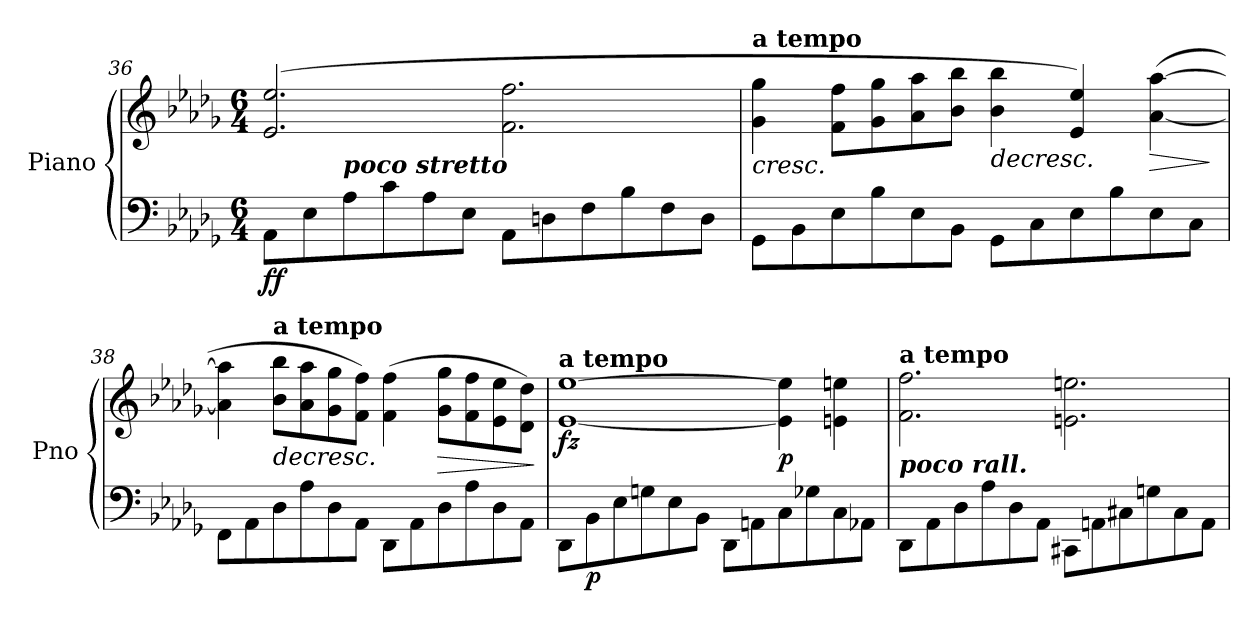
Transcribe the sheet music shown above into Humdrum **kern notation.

**kern	**kern	**dynam
*part1	*part1	*part1
*staff2	*staff1	*staff1/2
*I"Piano	*	*
*I'Pno	*	*
*clefF4	*clefG2	*
*k[b-e-a-d-g-]	*k[b-e-a-d-g-]	*
*M6/4	*M6/4	*
=36	=36	=36
!	!	!LO:DY:b=2
!	!	!LO:DY:n=1:b
8AA-\L	(>2.e-/ 2.ee-/	f f
8E-\	.	.
!LO:TX:a:Bi:t=poco stretto	!	!
8A-\	.	.
8c\	.	.
8A-\	.	.
8E-\J	.	.
8AA-\L	2.f\ 2.ff\	.
8Dn\	.	.
8F\	.	.
8B-\	.	.
8F\	.	.
8D\J	.	.
=37	=37	=37
!	!LO:TX:a:B:t=a tempo	!
!	!	!LO:HP:b
8GG-\L	4g-\ 4gg-\	<
8BB-\	.	.
8E-\	8f\ 8ff\L	.
8B-\	8g-\ 8gg-\	.
8E-\	8a-\ 8aa-\	.
8BB-\J	8b-\ 8bb-\J	.
!	!	!LO:HP:b
8GG-\L	4b-\ 4bb-\	>
8C\	.	.
8E-\	4e-/ 4ee-/)	.
8B-\	.	.
!	!	!LO:HP:b
8E-\	(>[4a-\ [4aa-\	>
8C\J	.	.
.	.	] ]
!!LO:PB:g=z
=38	=38	=38
8FF\L	4a-\] 4aa-\]	.
8AA-\	.	.
!	!LO:TX:a:B:t=a tempo	!
!	!	!LO:HP:b
8D-\	8b-\ 8bb-\L	>
8A-\	8a-\ 8aa-\	.
8D-\	8g-\ 8gg-\	.
8AA-\J	8f\ 8ff\J)	.
8DD-\L	(>4f\ 4ff\	.
8AA-\	.	.
!	!	!LO:HP:b
8D-\	8g-\ 8gg-\L	>
8A-\	8f\ 8ff\	.
8D-\	8e-\ 8ee-\	.
8AA-\J	8d-\ 8dd-\J)	.
.	.	[ ]
=39	=39	=39
!	!LO:TX:a:B:t=a tempo	!
!	!	!LO:DY:b
8DD-\L	[1e- [1ee-	fz
!	!	!LO:DY:b=2
8BB-\	.	p
8E-\	.	.
8Gn\	.	.
8E-\	.	.
8BB-\J	.	.
8DD-\L	.	.
8AAn\	.	.
!	!	!LO:DY:b
8C\	4e-\] 4ee-\]	p
8G-X\	.	.
8C\	4en\ 4een\	.
8AA-X\J	.	.
.	.	]
=40	=40	=40
!	!LO:TX:a:B:t=a tempo	!
!LO:TX:a:Bi:t=poco rall.	!	!
8DD-\L	2.f\ 2.ff\	.
8AA-\	.	.
8D-\	.	.
8A-\	.	.
8D-\	.	.
8AA-\J	.	.
8CC#X\L	2.en\ 2.een\	.
8AAn\	.	.
8C#X\	.	.
8Gn\	.	.
8C#\	.	.
8AA\J	.	.
=	=	=
*-	*-	*-
